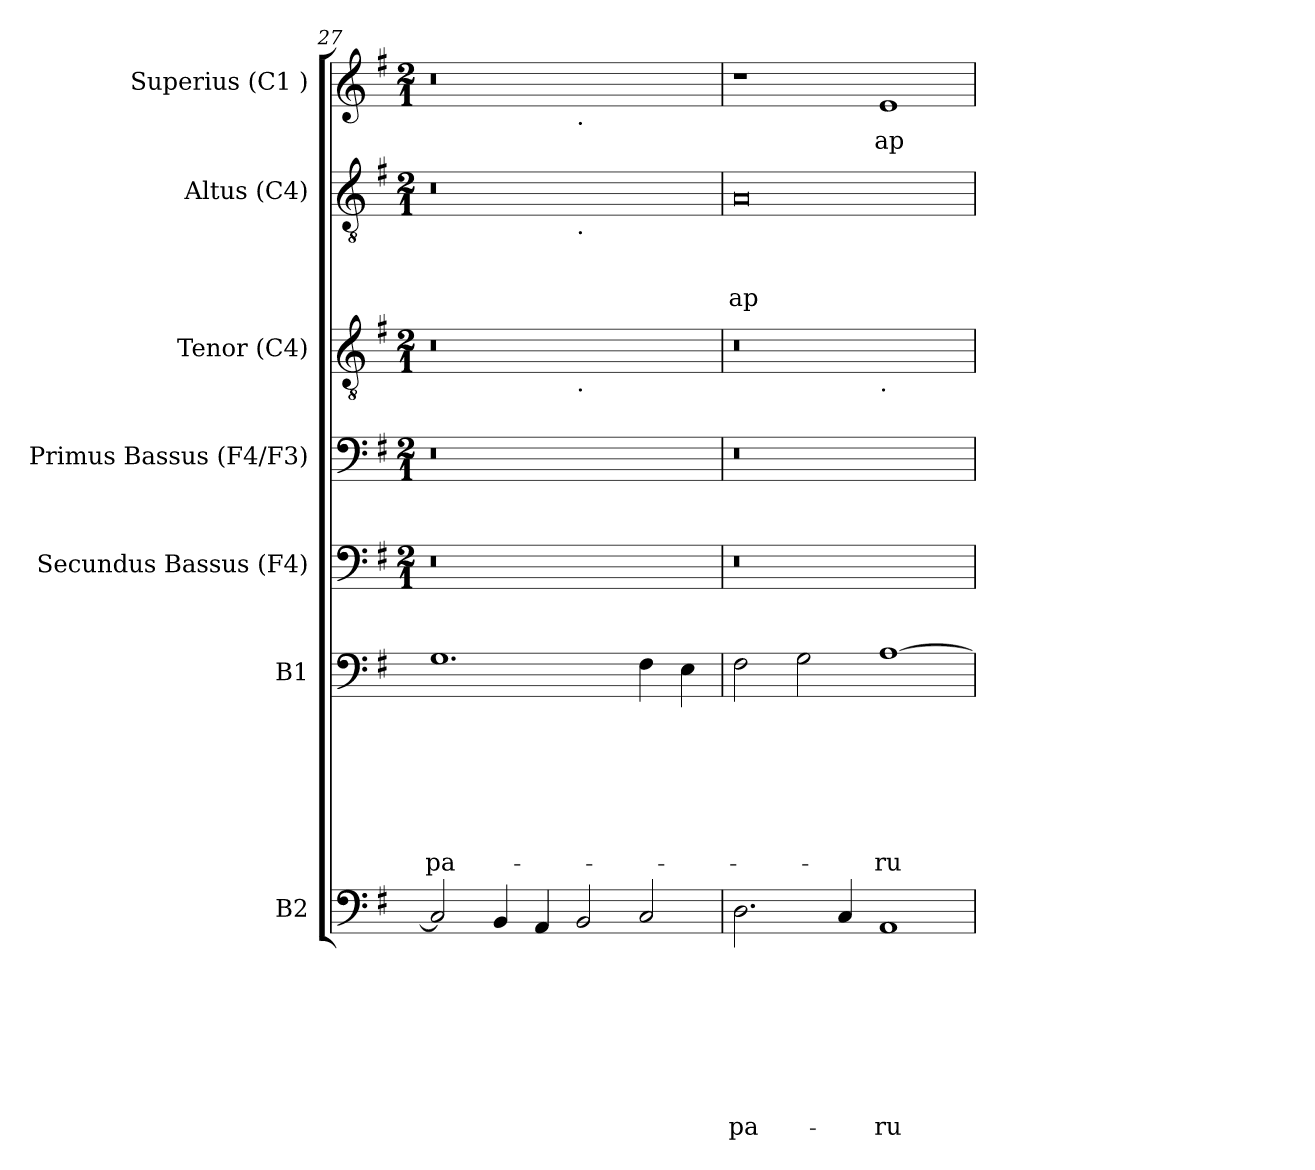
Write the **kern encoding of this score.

**kern	**text	**text	**text	**text	**text	**text	**text	**text	**kern	**text	**text	**text	**text	**text	**text	**text	**kern	**kern	**kern	**kern	**text	**text	**text	**kern	**text
*part7	*part7	*part7	*part7	*part7	*part7	*part7	*part7	*part7	*part6	*part6	*part6	*part6	*part6	*part6	*part6	*part6	*part5	*part4	*part3	*part2	*part2	*part2	*part2	*part1	*part1
*staff7	*staff7	*staff7	*staff7	*staff7	*staff7	*staff7	*staff7	*staff7	*staff6	*staff6	*staff6	*staff6	*staff6	*staff6	*staff6	*staff6	*staff5	*staff4	*staff3	*staff2	*staff2	*staff2	*staff2	*staff1	*staff1
*I"B2	*	*	*	*	*	*	*	*	*I"B1	*	*	*	*	*	*	*	*I"Secundus Bassus (F4)	*I"Primus Bassus (F4/F3)	*I"Tenor (C4)	*I"Altus (C4)	*	*	*	*I"Superius (C1 )	*
*I'B2	*	*	*	*	*	*	*	*	*I'B1	*	*	*	*	*	*	*	*	*	*I'T.	*I'A.	*	*	*	*I'S.	*
*clefF4	*	*	*	*	*	*	*	*	*clefF4	*	*	*	*	*	*	*	*clefF4	*clefF4	*clefGv2	*clefGv2	*	*	*	*clefG2	*
*	*	*	*	*	*	*	*	*	*	*	*	*	*	*	*	*	*ITrd7c12	*ITrd7c12	*	*	*	*	*	*	*
*k[f#]	*	*	*	*	*	*	*	*	*k[f#]	*	*	*	*	*	*	*	*k[f#]	*k[f#]	*k[f#]	*k[f#]	*	*	*	*k[f#]	*
*G:	*	*	*	*	*	*	*	*	*G:	*	*	*	*	*	*	*	*G:	*G:	*G:	*G:	*	*	*	*G:	*
*	*	*	*	*	*	*	*	*	*	*	*	*	*	*	*	*	*M2/1	*M2/1	*M2/1	*M2/1	*	*	*	*M2/1	*
=27	=27	=27	=27	=27	=27	=27	=27	=27	=27	=27	=27	=27	=27	=27	=27	=27	=27	=27	=27	=27	=27	=27	=27	=27	=27
!	!	!	!	!	!	!	!	!	!	!	!	!	!	!	!	!LO:LY:b	!	!	!	!	!	!	!	!	!
*	*	*	*	*	*	*	*	*	*	*	*	*	*	*	*	*	*	*	*^	*^	*	*	*	*^	*
2C/]	.	.	.	.	.	.	.	.	1.G	.	.	.	.	.	.	-pa-	0r	0r	0r	1ryy	0r	1ryy	.	.	.	0r	1ryy	.
4BB/	.	.	.	.	.	.	.	.	.	.	.	.	.	.	.	.	.	.	.	.	.	.	.	.	.	.	.	.
4AA/	.	.	.	.	.	.	.	.	.	.	.	.	.	.	.	.	.	.	.	.	.	.	.	.	.	.	.	.
!	!	!	!	!	!	!	!	!	!	!	!	!	!	!	!	!	!	!	!	!	!	!	!	!	!	!	!LO:TX:b:t=.	!
!	!	!	!	!	!	!	!	!	!	!	!	!	!	!	!	!	!	!	!	!	!	!LO:TX:b:t=.	!	!	!	!	!	!
!	!	!	!	!	!	!	!	!	!	!	!	!	!	!	!	!	!	!	!	!LO:TX:b:t=.	!	!	!	!	!	!	!	!
2BB/	.	.	.	.	.	.	.	.	.	.	.	.	.	.	.	.	.	.	.	1ryy	.	1ryy	.	.	.	.	1ryy	.
2C/	.	.	.	.	.	.	.	.	4F#\	.	.	.	.	.	.	.	.	.	.	.	.	.	.	.	.	.	.	.
.	.	.	.	.	.	.	.	.	4E\	.	.	.	.	.	.	.	.	.	.	.	.	.	.	.	.	.	.	.
=28	=28	=28	=28	=28	=28	=28	=28	=28	=28	=28	=28	=28	=28	=28	=28	=28	=28	=28	=28	=28	=28	=28	=28	=28	=28	=28	=28	=28
!	!	!	!	!	!	!	!	!LO:LY:b	!	!	!	!	!	!	!	!	!	!	!	!	!	!	!	!	!LO:LY:b:rj	!	!	!
*	*	*	*	*	*	*	*	*	*	*	*	*	*	*	*	*	*	*	*	*	*v	*v	*	*	*	*	*	*
*	*	*	*	*	*	*	*	*	*	*	*	*	*	*	*	*	*	*	*	*	*	*	*	*	*v	*v	*
2.D\	.	.	.	.	.	.	.	-pa-	2F#\	.	.	.	.	.	.	.	0r	0r	0r	1ryy	0A	.	.	ap-	1r	.
.	.	.	.	.	.	.	.	.	2G\	.	.	.	.	.	.	.	.	.	.	.	.	.	.	.	.	.
4C/	.	.	.	.	.	.	.	.	.	.	.	.	.	.	.	.	.	.	.	.	.	.	.	.	.	.
!	!	!	!	!	!	!	!	!	!	!	!	!	!	!	!	!	!	!	!	!LO:TX:b:t=.	!	!	!	!	!	!
!	!	!	!	!	!	!	!	!LO:LY:b	!	!	!	!	!	!	!	!LO:LY:b	!	!	!	!	!	!	!	!	!	!LO:LY:b
1AA	.	.	.	.	.	.	.	-ru-	[>1A	.	.	.	.	.	.	-ru-	.	.	.	1ryy	.	.	.	.	[<1e	ap-
*	*	*	*	*	*	*	*	*	*	*	*	*	*	*	*	*	*	*	*v	*v	*	*	*	*	*	*
=	=	=	=	=	=	=	=	=	=	=	=	=	=	=	=	=	=	=	=	=	=	=	=	=	=
*-	*-	*-	*-	*-	*-	*-	*-	*-	*-	*-	*-	*-	*-	*-	*-	*-	*-	*-	*-	*-	*-	*-	*-	*-	*-
